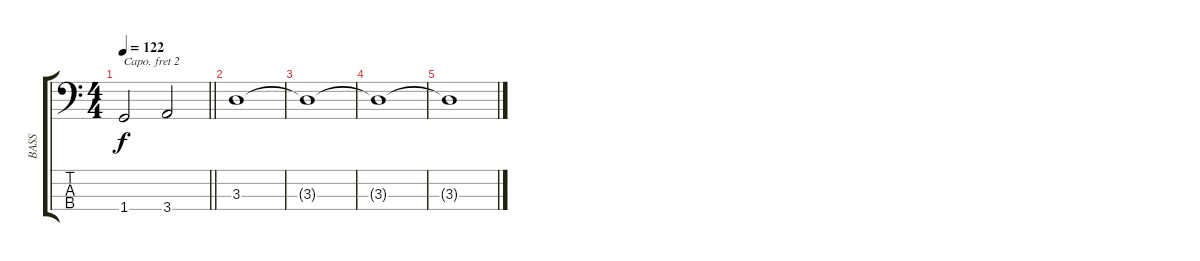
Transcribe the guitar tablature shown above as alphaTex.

\track ("BASS" "BASS") {instrument acousticbass}
\staff {score tabs}
\capo 2
\tuning (G2 D2 A1 E1) {hide}
\ts (4 4)
\tempo 122
\clef f4
\barLineRight lightlight
\ks c
1.4.2{dy f} 3.4.2 |
3.3.1 |
3.3{t}.1 |
3.3{t}.1 |
3.3{t}.1
